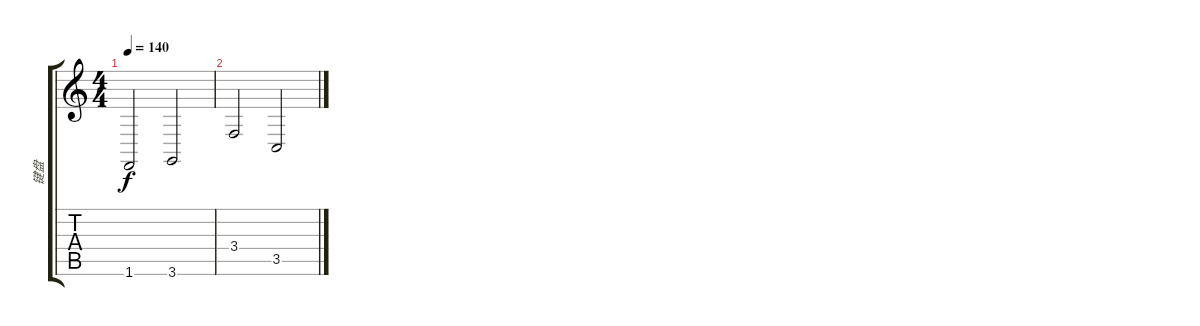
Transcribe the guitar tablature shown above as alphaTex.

\track ("键盘" "键盘") {instrument tremolostrings}
\staff {score tabs}
\tuning (E4 B3 G3 D3 A2 E2) {hide}
\ts (4 4)
\tempo 140
\clef g2
\ks c
1.6.2{dy f} 3.6.2 |
3.4.2 3.5.2
